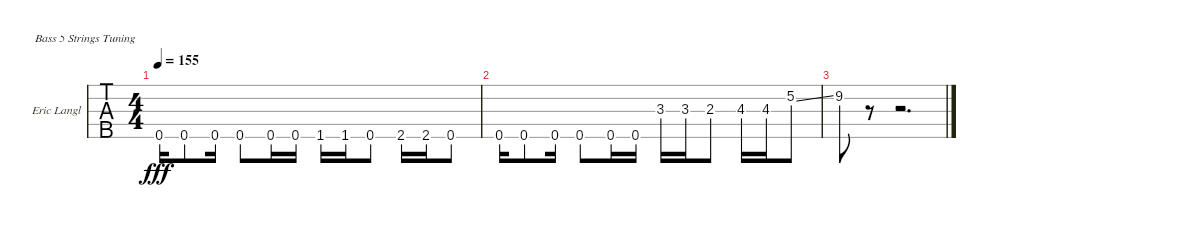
\bracketExtendMode groupsimilarinstruments
\firstSystemTrackNameOrientation horizontal
\otherSystemsTrackNameOrientation horizontal
\track ("Eric Langlois" "Eric Langl") {instrument electricbassfinger}
\staff {tabs}
\tuning (G2 D2 A1 E1 B0)
\ts (4 4)
\tempo 155
\clef f4
\ks c
0.5.16{dy fff} 0.5.8 0.5.16 0.5.8 0.5.16 0.5.16 1.5.16 1.5.16 0.5.8 2.5.16 2.5.16 0.5.8 |
0.5.16 0.5.8 0.5.16 0.5.8 0.5.16 0.5.16 3.3.16 3.3.16 2.3.8 4.3.16 4.3.16 5.2{ss}.8 |
9.2.8 r.8 r.2{d}
